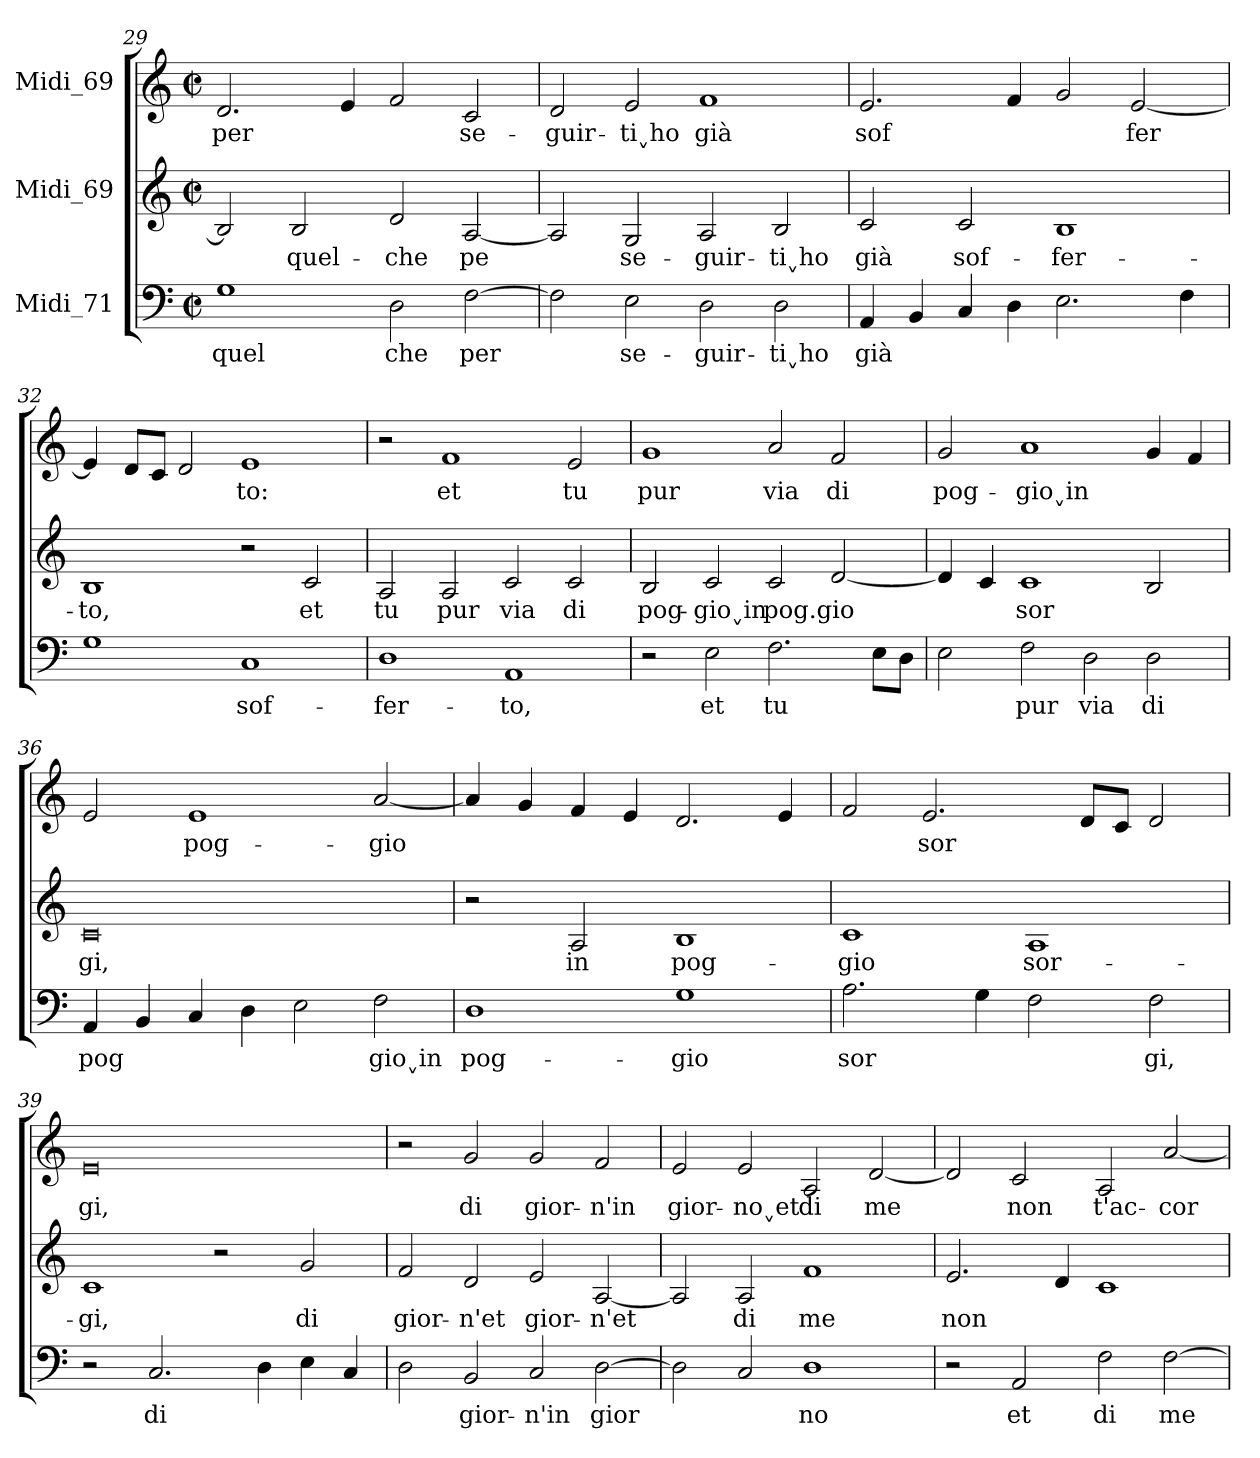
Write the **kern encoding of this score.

**kern	**text	**kern	**text	**kern	**text
*part3	*part3	*part2	*part2	*part1	*part1
*staff3	*staff3	*staff2	*staff2	*staff1	*staff1
*I"Midi_71	*	*I"Midi_69	*	*I"Midi_69	*
!!LO:LB:g=z
*clefF4	*	*clefG2	*	*clefG2	*
*k[]	*	*k[]	*	*k[]	*
*C:	*	*C:	*	*C:	*
*M4/2	*	*M4/2	*	*M4/2	*
*met(c|)	*	*met(c|)	*	*met(c|)	*
=29	=29	=29	=29	=29	=29
!	!LO:LY:b	!	!	!	!LO:LY:b
1G	quel	2B]	.	2.d	per
!	!	!	!LO:LY:b	!	!
.	.	2B	quel-	.	.
.	.	.	.	4e	.
!	!LO:LY:b	!	!LO:LY:b	!	!
2D	che	2d	-che	2f	.
!	!LO:LY:b	!	!LO:LY:b	!	!LO:LY:b
[2F	per	[2A	pe	2c	se-
=30	=30	=30	=30	=30	=30
!	!	!	!	!	!LO:LY:b
2F]	.	2A]	.	2d	-guir-
!	!LO:LY:b	!	!LO:LY:b	!	!LO:LY:b
2E	se-	2G	se-	2e	-tiˬho
!	!LO:LY:b	!	!LO:LY:b	!	!LO:LY:b
2D	-guir-	2A	-guir-	1f	già
!	!LO:LY:b	!	!LO:LY:b	!	!
2D	-tiˬho	2B	-tiˬho	.	.
=31	=31	=31	=31	=31	=31
!	!LO:LY:b	!	!LO:LY:b	!	!LO:LY:b
4AA	già	2c	già	2.e	sof
4BB	.	.	.	.	.
!	!	!	!LO:LY:b	!	!
4C	.	2c	sof-	.	.
4D	.	.	.	4f	.
!	!	!	!LO:LY:b	!	!
2.E	.	1B	-fer-	2g	.
!	!	!	!	!	!LO:LY:b
.	.	.	.	[2e	fer
4F	.	.	.	.	.
=32	=32	=32	=32	=32	=32
!	!	!	!LO:LY:b	!	!
1G	.	1B	-to,	4e]	.
.	.	.	.	8dL	.
.	.	.	.	8cJ	.
.	.	.	.	2d	.
!	!LO:LY:b	!	!	!	!LO:LY:b
1C	sof-	2r	.	1e	to:
!	!	!	!LO:LY:b	!	!
.	.	2c	et	.	.
!!LO:LB:g=z
=33	=33	=33	=33	=33	=33
!	!LO:LY:b	!	!LO:LY:b	!	!
1D	-fer-	2A	tu	2r	.
!	!	!	!LO:LY:b	!	!LO:LY:b
.	.	2A	pur	1f	et
!	!LO:LY:b	!	!LO:LY:b	!	!
1AA	-to,	2c	via	.	.
!	!	!	!LO:LY:b	!	!LO:LY:b
.	.	2c	di	2e	tu
=34	=34	=34	=34	=34	=34
!	!	!	!LO:LY:b	!	!LO:LY:b
2r	.	2B	pog-	1g	pur
!	!LO:LY:b	!	!LO:LY:b	!	!
2E	et	2c	-gioˬin	.	.
!	!LO:LY:b	!	!LO:LY:b	!	!LO:LY:b
2.F	tu	2c	pog.gio	2a	via
!	!	!	!	!	!LO:LY:b
.	.	[2d	.	2f	di
8EL	.	.	.	.	.
8DJ	.	.	.	.	.
=35	=35	=35	=35	=35	=35
!	!	!	!	!	!LO:LY:b
2E	.	4d]	.	2g	pog-
.	.	4c	.	.	.
!	!LO:LY:b	!	!LO:LY:b	!	!LO:LY:b
2F	pur	1c	sor	1a	-gioˬin
!	!LO:LY:b	!	!	!	!
2D	via	.	.	.	.
!	!LO:LY:b	!	!	!	!
2D	di	2B	.	4g	.
.	.	.	.	4f	.
!!LO:LB:g=z
=36	=36	=36	=36	=36	=36
!	!LO:LY:b	!	!LO:LY:b	!	!
4AA	pog	0c	gi,	2e	.
4BB	.	.	.	.	.
!	!	!	!	!	!LO:LY:b
4C	.	.	.	1e	pog-
4D	.	.	.	.	.
2E	.	.	.	.	.
!	!LO:LY:b	!	!	!	!LO:LY:b
2F	gioˬin	.	.	[2a	-gio
=37	=37	=37	=37	=37	=37
!	!LO:LY:b	!	!	!	!
1D	pog-	2r	.	4a]	.
.	.	.	.	4g	.
!	!	!	!LO:LY:b	!	!
.	.	2A	in	4f	.
.	.	.	.	4e	.
!	!LO:LY:b	!	!LO:LY:b	!	!
1G	-gio	1B	pog-	2.d	.
.	.	.	.	4e	.
=38	=38	=38	=38	=38	=38
!	!LO:LY:b	!	!LO:LY:b	!	!
2.A	sor	1c	-gio	2f	.
!	!	!	!	!	!LO:LY:b
.	.	.	.	2.e	sor
4G	.	.	.	.	.
!	!	!	!LO:LY:b	!	!
2F	.	1A	sor-	.	.
.	.	.	.	8dL	.
.	.	.	.	8cJ	.
!	!LO:LY:b	!	!	!	!
2F	gi,	.	.	2d	.
=39	=39	=39	=39	=39	=39
!	!	!	!LO:LY:b	!	!LO:LY:b
2r	.	1c	-gi,	0e	gi,
!	!LO:LY:b	!	!	!	!
2.C	di	.	.	.	.
.	.	2r	.	.	.
4D	.	.	.	.	.
!	!	!	!LO:LY:b	!	!
4E	.	2g	di	.	.
4C	.	.	.	.	.
!!LO:LB:g=z
=40	=40	=40	=40	=40	=40
!	!	!	!LO:LY:b	!	!
2D	.	2f	gior-	2r	.
!	!LO:LY:b	!	!LO:LY:b	!	!LO:LY:b
2BB	gior-	2d	-n'et	2g	di
!	!LO:LY:b	!	!LO:LY:b	!	!LO:LY:b
2C	-n'in	2e	gior-	2g	gior-
!	!LO:LY:b	!	!LO:LY:b	!	!LO:LY:b
[2D	gior	[2A	-n'et	2f	-n'in
=41	=41	=41	=41	=41	=41
!	!	!	!	!	!LO:LY:b
2D]	.	2A]	.	2e	gior-
!	!	!	!LO:LY:b	!	!LO:LY:b
2C	.	2A	di	2e	-noˬet
!	!LO:LY:b	!	!LO:LY:b	!	!LO:LY:b
1D	no	1f	me	2A	di
!	!	!	!	!	!LO:LY:b
.	.	.	.	[2d	me
=42	=42	=42	=42	=42	=42
!	!	!	!LO:LY:b	!	!
2r	.	2.e	non	2d]	.
!	!LO:LY:b	!	!	!	!LO:LY:b
2AA	et	.	.	2c	non
.	.	4d	.	.	.
!	!LO:LY:b	!	!	!	!LO:LY:b
2F	di	1c	.	2A	t'ac-
!	!LO:LY:b	!	!	!	!LO:LY:b
[2F	me	.	.	[2a	-cor
=	=	=	=	=	=
*-	*-	*-	*-	*-	*-
